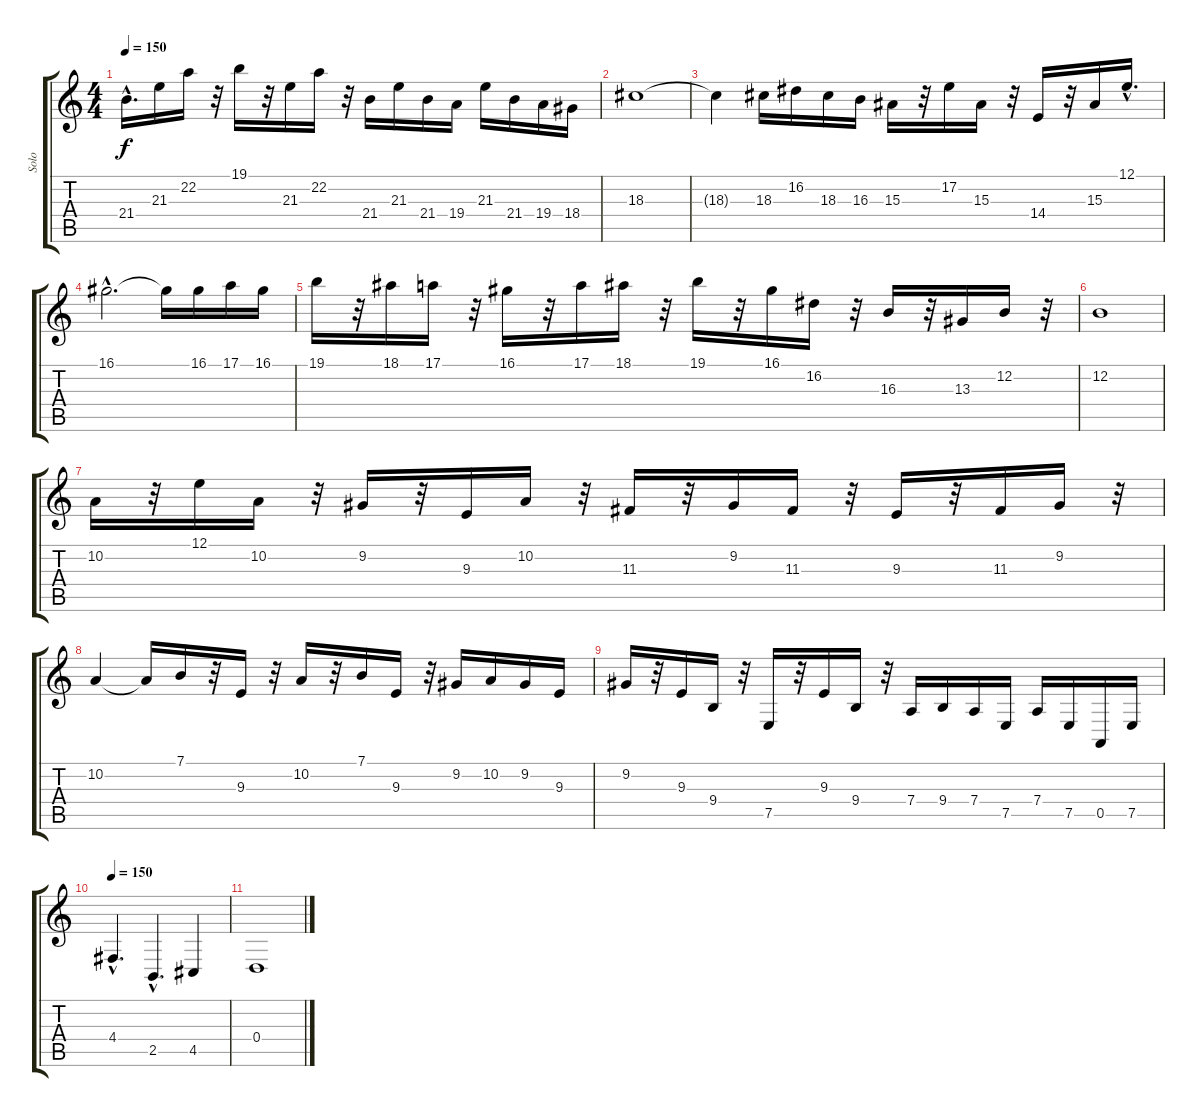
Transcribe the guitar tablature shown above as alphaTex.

\track ("Solo" "Solo") {instrument lead8bassandlead}
\staff {score tabs}
\tuning (E4 B3 G3 D3 A2 E2) {hide}
\ts (4 4)
\tempo 150
\clef g2
\ks c
21.4{hac t}.16{d dy f} 21.3.16 22.2.16 r.32 19.1.16 r.32 21.3.16 22.2.16 r.32 21.4.16 21.3.16 21.4.16 19.4.16 21.3.16 21.4.16 19.4.16 18.4.16 |
18.3.1 |
18.3{t}.4 18.3.16 16.2.16 18.3.16 16.3.16 15.3.16 r.32 17.2.16 15.3.16 r.32 14.4.16 r.32 15.3.16 12.1{hac}.16{d} |
16.1{hac}.2{d} 16.1{t}.16 16.1.16 17.1.16 16.1.16 |
19.1.16 r.32 18.1.16 17.1.16 r.32 16.1.16 r.32 17.1.16 18.1.16 r.32 19.1.16 r.32 16.1.16 16.2.16 r.32 16.3.16 r.32 13.3.16 12.2.16 r.32 |
12.2.1 |
10.2.16 r.32 12.1.16 10.2.16 r.32 9.2.16 r.32 9.3.16 10.2.16 r.32 11.3.16 r.32 9.2.16 11.3.16 r.32 9.3.16 r.32 11.3.16 9.2.16 r.32 |
10.2.4 10.2{t}.16 7.1.16 r.32 9.3.16 r.32 10.2.16 r.32 7.1.16 9.3.16 r.32 9.2.16 10.2.16 9.2.16 9.3.16 |
9.2.16 r.32 9.3.16 9.4.16 r.32 7.5.16 r.32 9.3.16 9.4.16 r.32 7.4.16 9.4.16 7.4.16 7.5.16 7.4.16 7.5.16 0.5.16 7.5.16 |
\tempo 150
4.4{hac}.4{d} 2.5{hac}.4{d} 4.5.4 |
0.4.1
